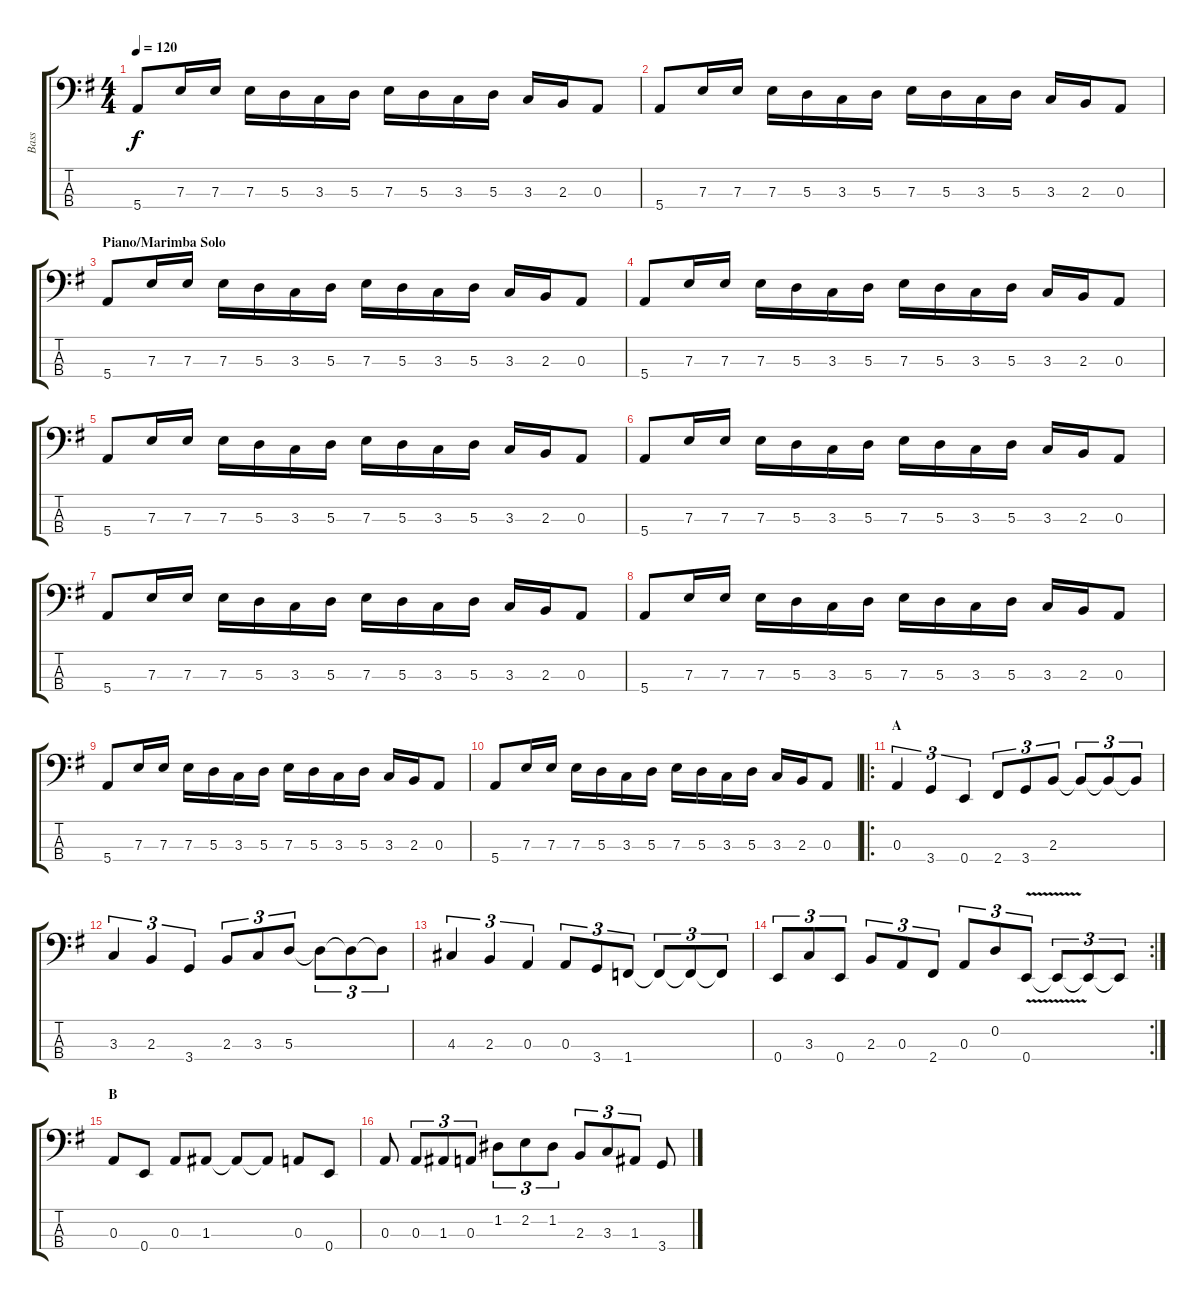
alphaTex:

\track ("Bass" "Bass") {instrument electricbasspick}
\staff {score tabs}
\tuning (G2 D2 A1 E1) {hide}
\ts (4 4)
\tempo 120
\clef f4
\ks eminor
5.4.8{dy f} 7.3.16 7.3.16 7.3.16 5.3.16 3.3.16 5.3.16 7.3.16 5.3.16 3.3.16 5.3.16 3.3.16 2.3.16 0.3.8 |
5.4.8 7.3.16 7.3.16 7.3.16 5.3.16 3.3.16 5.3.16 7.3.16 5.3.16 3.3.16 5.3.16 3.3.16 2.3.16 0.3.8 |
\section ("" "Piano/Marimba Solo")
5.4.8 7.3.16 7.3.16 7.3.16 5.3.16 3.3.16 5.3.16 7.3.16 5.3.16 3.3.16 5.3.16 3.3.16 2.3.16 0.3.8 |
5.4.8 7.3.16 7.3.16 7.3.16 5.3.16 3.3.16 5.3.16 7.3.16 5.3.16 3.3.16 5.3.16 3.3.16 2.3.16 0.3.8 |
5.4.8 7.3.16 7.3.16 7.3.16 5.3.16 3.3.16 5.3.16 7.3.16 5.3.16 3.3.16 5.3.16 3.3.16 2.3.16 0.3.8 |
5.4.8 7.3.16 7.3.16 7.3.16 5.3.16 3.3.16 5.3.16 7.3.16 5.3.16 3.3.16 5.3.16 3.3.16 2.3.16 0.3.8 |
5.4.8 7.3.16 7.3.16 7.3.16 5.3.16 3.3.16 5.3.16 7.3.16 5.3.16 3.3.16 5.3.16 3.3.16 2.3.16 0.3.8 |
5.4.8 7.3.16 7.3.16 7.3.16 5.3.16 3.3.16 5.3.16 7.3.16 5.3.16 3.3.16 5.3.16 3.3.16 2.3.16 0.3.8 |
5.4.8 7.3.16 7.3.16 7.3.16 5.3.16 3.3.16 5.3.16 7.3.16 5.3.16 3.3.16 5.3.16 3.3.16 2.3.16 0.3.8 |
5.4.8 7.3.16 7.3.16 7.3.16 5.3.16 3.3.16 5.3.16 7.3.16 5.3.16 3.3.16 5.3.16 3.3.16 2.3.16 0.3.8 |
\ro
\section ("" "A")
0.3.4{tu (3 2)} 3.4.4{tu (3 2)} 0.4.4{tu (3 2)} 2.4.8{tu (3 2)} 3.4.8{tu (3 2)} 2.3.8{tu (3 2)} 2.3{t}.8{tu (3 2)} 2.3{t}.8{tu (3 2)} 2.3{t}.8{tu (3 2)} |
3.3.4{tu (3 2)} 2.3.4{tu (3 2)} 3.4.4{tu (3 2)} 2.3.8{tu (3 2)} 3.3.8{tu (3 2)} 5.3.8{tu (3 2)} 5.3{t}.8{tu (3 2)} 5.3{t}.8{tu (3 2)} 5.3{t}.8{tu (3 2)} |
4.3.4{tu (3 2)} 2.3.4{tu (3 2)} 0.3.4{tu (3 2)} 0.3.8{tu (3 2)} 3.4.8{tu (3 2)} 1.4.8{tu (3 2)} 1.4{t}.8{tu (3 2)} 1.4{t}.8{tu (3 2)} 1.4{t}.8{tu (3 2)} |
\rc 2
0.4.8{tu (3 2)} 3.3.8{tu (3 2)} 0.4.8{tu (3 2)} 2.3.8{tu (3 2)} 0.3.8{tu (3 2)} 2.4.8{tu (3 2)} 0.3.8{tu (3 2)} 0.2.8{tu (3 2)} 0.4{v}.8{tu (3 2)} 0.4{t}.8{tu (3 2)} 0.4{t}.8{tu (3 2)} 0.4{t}.8{tu (3 2)} |
\section ("" "B")
0.3.8 0.4.8 0.3.8 1.3.8 1.3{t}.8 1.3{t}.8 0.3.8 0.4.8 |
0.3.8 0.3.8{tu (3 2)} 1.3.8{tu (3 2)} 0.3.8{tu (3 2)} 1.2.8{tu (3 2)} 2.2.8{tu (3 2)} 1.2.8{tu (3 2)} 2.3.8{tu (3 2)} 3.3.8{tu (3 2)} 1.3.8{tu (3 2)} 3.4.8
